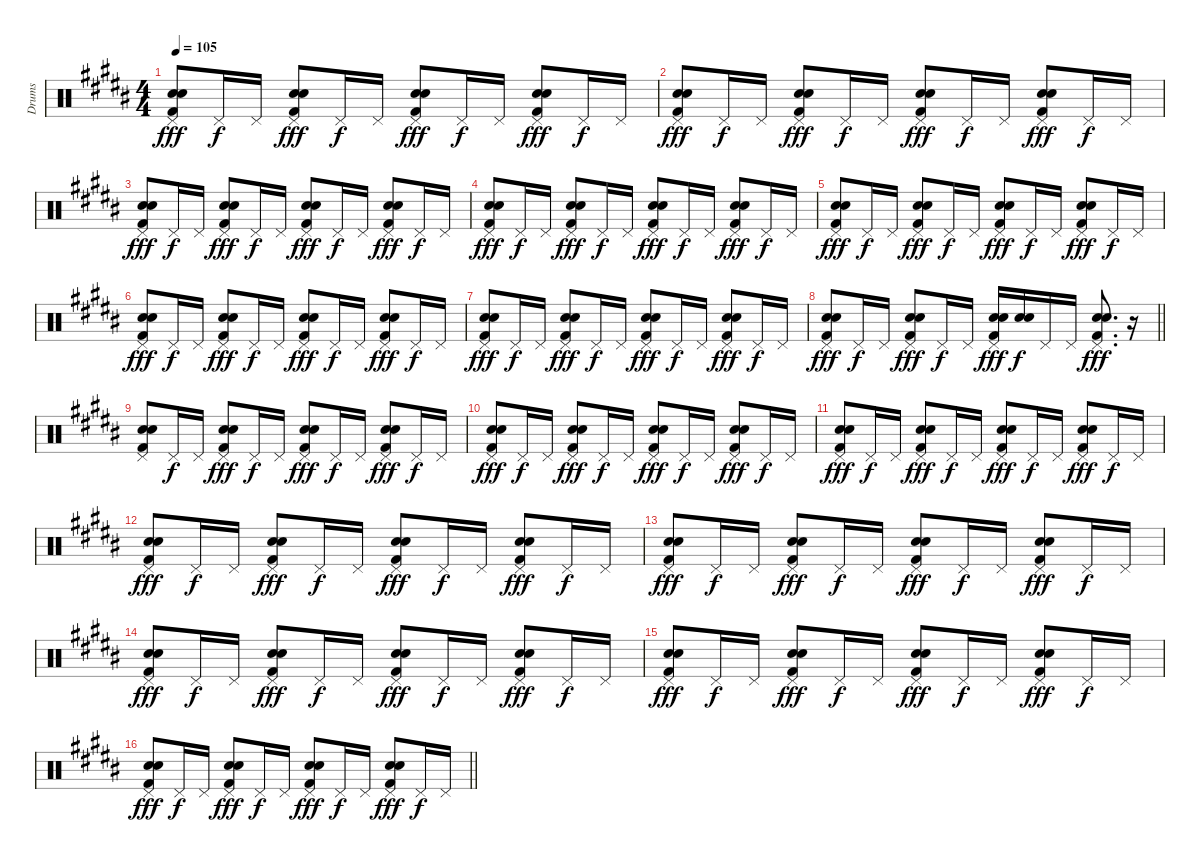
\track ("Drums" "Drums") {instrument percussion}
\staff {score}
\articulation defaults
\ts (4 4)
\tempo 105
\clef neutral
\ks b
("Pedal Hi-Hat (hit)" "Snare (hit) 2" "Electric Snare (hit)" "Kick (hit) 2").8{dy fff} "Pedal Hi-Hat (hit)".16{dy f} "Pedal Hi-Hat (hit)".16 ("Pedal Hi-Hat (hit)" "Snare (hit) 2" "Electric Snare (hit)" "Kick (hit) 2").8{dy fff} "Pedal Hi-Hat (hit)".16{dy f} "Pedal Hi-Hat (hit)".16 ("Pedal Hi-Hat (hit)" "Snare (hit) 2" "Electric Snare (hit)" "Kick (hit) 2").8{dy fff} "Pedal Hi-Hat (hit)".16{dy f} "Pedal Hi-Hat (hit)".16 ("Pedal Hi-Hat (hit)" "Snare (hit) 2" "Electric Snare (hit)" "Kick (hit) 2").8{dy fff} "Pedal Hi-Hat (hit)".16{dy f} "Pedal Hi-Hat (hit)".16 |
("Pedal Hi-Hat (hit)" "Snare (hit) 2" "Electric Snare (hit)" "Kick (hit) 2").8{dy fff} "Pedal Hi-Hat (hit)".16{dy f} "Pedal Hi-Hat (hit)".16 ("Pedal Hi-Hat (hit)" "Snare (hit) 2" "Electric Snare (hit)" "Kick (hit) 2").8{dy fff} "Pedal Hi-Hat (hit)".16{dy f} "Pedal Hi-Hat (hit)".16 ("Pedal Hi-Hat (hit)" "Snare (hit) 2" "Electric Snare (hit)" "Kick (hit) 2").8{dy fff} "Pedal Hi-Hat (hit)".16{dy f} "Pedal Hi-Hat (hit)".16 ("Pedal Hi-Hat (hit)" "Snare (hit) 2" "Electric Snare (hit)" "Kick (hit) 2").8{dy fff} "Pedal Hi-Hat (hit)".16{dy f} "Pedal Hi-Hat (hit)".16 |
("Pedal Hi-Hat (hit)" "Snare (hit) 2" "Electric Snare (hit)" "Kick (hit) 2").8{dy fff} "Pedal Hi-Hat (hit)".16{dy f} "Pedal Hi-Hat (hit)".16 ("Pedal Hi-Hat (hit)" "Snare (hit) 2" "Electric Snare (hit)" "Kick (hit) 2").8{dy fff} "Pedal Hi-Hat (hit)".16{dy f} "Pedal Hi-Hat (hit)".16 ("Pedal Hi-Hat (hit)" "Snare (hit) 2" "Electric Snare (hit)" "Kick (hit) 2").8{dy fff} "Pedal Hi-Hat (hit)".16{dy f} "Pedal Hi-Hat (hit)".16 ("Pedal Hi-Hat (hit)" "Snare (hit) 2" "Electric Snare (hit)" "Kick (hit) 2").8{dy fff} "Pedal Hi-Hat (hit)".16{dy f} "Pedal Hi-Hat (hit)".16 |
("Pedal Hi-Hat (hit)" "Snare (hit) 2" "Electric Snare (hit)" "Kick (hit) 2").8{dy fff} "Pedal Hi-Hat (hit)".16{dy f} "Pedal Hi-Hat (hit)".16 ("Pedal Hi-Hat (hit)" "Snare (hit) 2" "Electric Snare (hit)" "Kick (hit) 2").8{dy fff} "Pedal Hi-Hat (hit)".16{dy f} "Pedal Hi-Hat (hit)".16 ("Pedal Hi-Hat (hit)" "Snare (hit) 2" "Electric Snare (hit)" "Kick (hit) 2").8{dy fff} "Pedal Hi-Hat (hit)".16{dy f} "Pedal Hi-Hat (hit)".16 ("Pedal Hi-Hat (hit)" "Snare (hit) 2" "Electric Snare (hit)" "Kick (hit) 2").8{dy fff} "Pedal Hi-Hat (hit)".16{dy f} "Pedal Hi-Hat (hit)".16 |
("Pedal Hi-Hat (hit)" "Snare (hit) 2" "Electric Snare (hit)" "Kick (hit) 2").8{dy fff} "Pedal Hi-Hat (hit)".16{dy f} "Pedal Hi-Hat (hit)".16 ("Pedal Hi-Hat (hit)" "Snare (hit) 2" "Electric Snare (hit)" "Kick (hit) 2").8{dy fff} "Pedal Hi-Hat (hit)".16{dy f} "Pedal Hi-Hat (hit)".16 ("Pedal Hi-Hat (hit)" "Snare (hit) 2" "Electric Snare (hit)" "Kick (hit) 2").8{dy fff} "Pedal Hi-Hat (hit)".16{dy f} "Pedal Hi-Hat (hit)".16 ("Pedal Hi-Hat (hit)" "Snare (hit) 2" "Electric Snare (hit)" "Kick (hit) 2").8{dy fff} "Pedal Hi-Hat (hit)".16{dy f} "Pedal Hi-Hat (hit)".16 |
("Pedal Hi-Hat (hit)" "Snare (hit) 2" "Electric Snare (hit)" "Kick (hit) 2").8{dy fff} "Pedal Hi-Hat (hit)".16{dy f} "Pedal Hi-Hat (hit)".16 ("Pedal Hi-Hat (hit)" "Snare (hit) 2" "Electric Snare (hit)" "Kick (hit) 2").8{dy fff} "Pedal Hi-Hat (hit)".16{dy f} "Pedal Hi-Hat (hit)".16 ("Pedal Hi-Hat (hit)" "Snare (hit) 2" "Electric Snare (hit)" "Kick (hit) 2").8{dy fff} "Pedal Hi-Hat (hit)".16{dy f} "Pedal Hi-Hat (hit)".16 ("Pedal Hi-Hat (hit)" "Snare (hit) 2" "Electric Snare (hit)" "Kick (hit) 2").8{dy fff} "Pedal Hi-Hat (hit)".16{dy f} "Pedal Hi-Hat (hit)".16 |
("Pedal Hi-Hat (hit)" "Snare (hit) 2" "Electric Snare (hit)" "Kick (hit) 2").8{dy fff} "Pedal Hi-Hat (hit)".16{dy f} "Pedal Hi-Hat (hit)".16 ("Pedal Hi-Hat (hit)" "Snare (hit) 2" "Electric Snare (hit)" "Kick (hit) 2").8{dy fff} "Pedal Hi-Hat (hit)".16{dy f} "Pedal Hi-Hat (hit)".16 ("Pedal Hi-Hat (hit)" "Snare (hit) 2" "Electric Snare (hit)" "Kick (hit) 2").8{dy fff} "Pedal Hi-Hat (hit)".16{dy f} "Pedal Hi-Hat (hit)".16 ("Pedal Hi-Hat (hit)" "Snare (hit) 2" "Electric Snare (hit)" "Kick (hit) 2").8{dy fff} "Pedal Hi-Hat (hit)".16{dy f} "Pedal Hi-Hat (hit)".16 |
\barLineRight lightlight
("Pedal Hi-Hat (hit)" "Snare (hit) 2" "Electric Snare (hit)" "Kick (hit) 2").8{dy fff} "Pedal Hi-Hat (hit)".16{dy f} "Pedal Hi-Hat (hit)".16 ("Pedal Hi-Hat (hit)" "Snare (hit) 2" "Electric Snare (hit)" "Kick (hit) 2").8{dy fff} "Pedal Hi-Hat (hit)".16{dy f} "Pedal Hi-Hat (hit)".16 ("Pedal Hi-Hat (hit)" "Snare (hit) 2" "Electric Snare (hit)" "Kick (hit) 2").16{dy fff} ("Snare (hit) 2" "Electric Snare (hit)").16{dy f} "Pedal Hi-Hat (hit)".16 "Pedal Hi-Hat (hit)".16 ("Pedal Hi-Hat (hit)" "Snare (hit) 2" "Electric Snare (hit)" "Kick (hit) 2").8{d dy fff} r.16 |
("Pedal Hi-Hat (hit)" "Snare (hit) 2" "Electric Snare (hit)" "Kick (hit) 2").8 "Pedal Hi-Hat (hit)".16{dy f} "Pedal Hi-Hat (hit)".16 ("Pedal Hi-Hat (hit)" "Snare (hit) 2" "Electric Snare (hit)" "Kick (hit) 2").8{dy fff} "Pedal Hi-Hat (hit)".16{dy f} "Pedal Hi-Hat (hit)".16 ("Pedal Hi-Hat (hit)" "Snare (hit) 2" "Electric Snare (hit)" "Kick (hit) 2").8{dy fff} "Pedal Hi-Hat (hit)".16{dy f} "Pedal Hi-Hat (hit)".16 ("Pedal Hi-Hat (hit)" "Snare (hit) 2" "Electric Snare (hit)" "Kick (hit) 2").8{dy fff} "Pedal Hi-Hat (hit)".16{dy f} "Pedal Hi-Hat (hit)".16 |
("Pedal Hi-Hat (hit)" "Snare (hit) 2" "Electric Snare (hit)" "Kick (hit) 2").8{dy fff} "Pedal Hi-Hat (hit)".16{dy f} "Pedal Hi-Hat (hit)".16 ("Pedal Hi-Hat (hit)" "Snare (hit) 2" "Electric Snare (hit)" "Kick (hit) 2").8{dy fff} "Pedal Hi-Hat (hit)".16{dy f} "Pedal Hi-Hat (hit)".16 ("Pedal Hi-Hat (hit)" "Snare (hit) 2" "Electric Snare (hit)" "Kick (hit) 2").8{dy fff} "Pedal Hi-Hat (hit)".16{dy f} "Pedal Hi-Hat (hit)".16 ("Pedal Hi-Hat (hit)" "Snare (hit) 2" "Electric Snare (hit)" "Kick (hit) 2").8{dy fff} "Pedal Hi-Hat (hit)".16{dy f} "Pedal Hi-Hat (hit)".16 |
("Pedal Hi-Hat (hit)" "Snare (hit) 2" "Electric Snare (hit)" "Kick (hit) 2").8{dy fff} "Pedal Hi-Hat (hit)".16{dy f} "Pedal Hi-Hat (hit)".16 ("Pedal Hi-Hat (hit)" "Snare (hit) 2" "Electric Snare (hit)" "Kick (hit) 2").8{dy fff} "Pedal Hi-Hat (hit)".16{dy f} "Pedal Hi-Hat (hit)".16 ("Pedal Hi-Hat (hit)" "Snare (hit) 2" "Electric Snare (hit)" "Kick (hit) 2").8{dy fff} "Pedal Hi-Hat (hit)".16{dy f} "Pedal Hi-Hat (hit)".16 ("Pedal Hi-Hat (hit)" "Snare (hit) 2" "Electric Snare (hit)" "Kick (hit) 2").8{dy fff} "Pedal Hi-Hat (hit)".16{dy f} "Pedal Hi-Hat (hit)".16 |
("Pedal Hi-Hat (hit)" "Snare (hit) 2" "Electric Snare (hit)" "Kick (hit) 2").8{dy fff} "Pedal Hi-Hat (hit)".16{dy f} "Pedal Hi-Hat (hit)".16 ("Pedal Hi-Hat (hit)" "Snare (hit) 2" "Electric Snare (hit)" "Kick (hit) 2").8{dy fff} "Pedal Hi-Hat (hit)".16{dy f} "Pedal Hi-Hat (hit)".16 ("Pedal Hi-Hat (hit)" "Snare (hit) 2" "Electric Snare (hit)" "Kick (hit) 2").8{dy fff} "Pedal Hi-Hat (hit)".16{dy f} "Pedal Hi-Hat (hit)".16 ("Pedal Hi-Hat (hit)" "Snare (hit) 2" "Electric Snare (hit)" "Kick (hit) 2").8{dy fff} "Pedal Hi-Hat (hit)".16{dy f} "Pedal Hi-Hat (hit)".16 |
("Pedal Hi-Hat (hit)" "Snare (hit) 2" "Electric Snare (hit)" "Kick (hit) 2").8{dy fff} "Pedal Hi-Hat (hit)".16{dy f} "Pedal Hi-Hat (hit)".16 ("Pedal Hi-Hat (hit)" "Snare (hit) 2" "Electric Snare (hit)" "Kick (hit) 2").8{dy fff} "Pedal Hi-Hat (hit)".16{dy f} "Pedal Hi-Hat (hit)".16 ("Pedal Hi-Hat (hit)" "Snare (hit) 2" "Electric Snare (hit)" "Kick (hit) 2").8{dy fff} "Pedal Hi-Hat (hit)".16{dy f} "Pedal Hi-Hat (hit)".16 ("Pedal Hi-Hat (hit)" "Snare (hit) 2" "Electric Snare (hit)" "Kick (hit) 2").8{dy fff} "Pedal Hi-Hat (hit)".16{dy f} "Pedal Hi-Hat (hit)".16 |
("Pedal Hi-Hat (hit)" "Snare (hit) 2" "Electric Snare (hit)" "Kick (hit) 2").8{dy fff} "Pedal Hi-Hat (hit)".16{dy f} "Pedal Hi-Hat (hit)".16 ("Pedal Hi-Hat (hit)" "Snare (hit) 2" "Electric Snare (hit)" "Kick (hit) 2").8{dy fff} "Pedal Hi-Hat (hit)".16{dy f} "Pedal Hi-Hat (hit)".16 ("Pedal Hi-Hat (hit)" "Snare (hit) 2" "Electric Snare (hit)" "Kick (hit) 2").8{dy fff} "Pedal Hi-Hat (hit)".16{dy f} "Pedal Hi-Hat (hit)".16 ("Pedal Hi-Hat (hit)" "Snare (hit) 2" "Electric Snare (hit)" "Kick (hit) 2").8{dy fff} "Pedal Hi-Hat (hit)".16{dy f} "Pedal Hi-Hat (hit)".16 |
("Pedal Hi-Hat (hit)" "Snare (hit) 2" "Electric Snare (hit)" "Kick (hit) 2").8{dy fff} "Pedal Hi-Hat (hit)".16{dy f} "Pedal Hi-Hat (hit)".16 ("Pedal Hi-Hat (hit)" "Snare (hit) 2" "Electric Snare (hit)" "Kick (hit) 2").8{dy fff} "Pedal Hi-Hat (hit)".16{dy f} "Pedal Hi-Hat (hit)".16 ("Pedal Hi-Hat (hit)" "Snare (hit) 2" "Electric Snare (hit)" "Kick (hit) 2").8{dy fff} "Pedal Hi-Hat (hit)".16{dy f} "Pedal Hi-Hat (hit)".16 ("Pedal Hi-Hat (hit)" "Snare (hit) 2" "Electric Snare (hit)" "Kick (hit) 2").8{dy fff} "Pedal Hi-Hat (hit)".16{dy f} "Pedal Hi-Hat (hit)".16 |
\barLineRight lightlight
("Pedal Hi-Hat (hit)" "Snare (hit) 2" "Electric Snare (hit)" "Kick (hit) 2").8{dy fff} "Pedal Hi-Hat (hit)".16{dy f} "Pedal Hi-Hat (hit)".16 ("Pedal Hi-Hat (hit)" "Snare (hit) 2" "Electric Snare (hit)" "Kick (hit) 2").8{dy fff} "Pedal Hi-Hat (hit)".16{dy f} "Pedal Hi-Hat (hit)".16 ("Pedal Hi-Hat (hit)" "Snare (hit) 2" "Electric Snare (hit)" "Kick (hit) 2").8{dy fff} "Pedal Hi-Hat (hit)".16{dy f} "Pedal Hi-Hat (hit)".16 ("Pedal Hi-Hat (hit)" "Snare (hit) 2" "Electric Snare (hit)" "Kick (hit) 2").8{dy fff} "Pedal Hi-Hat (hit)".16{dy f} "Pedal Hi-Hat (hit)".16
